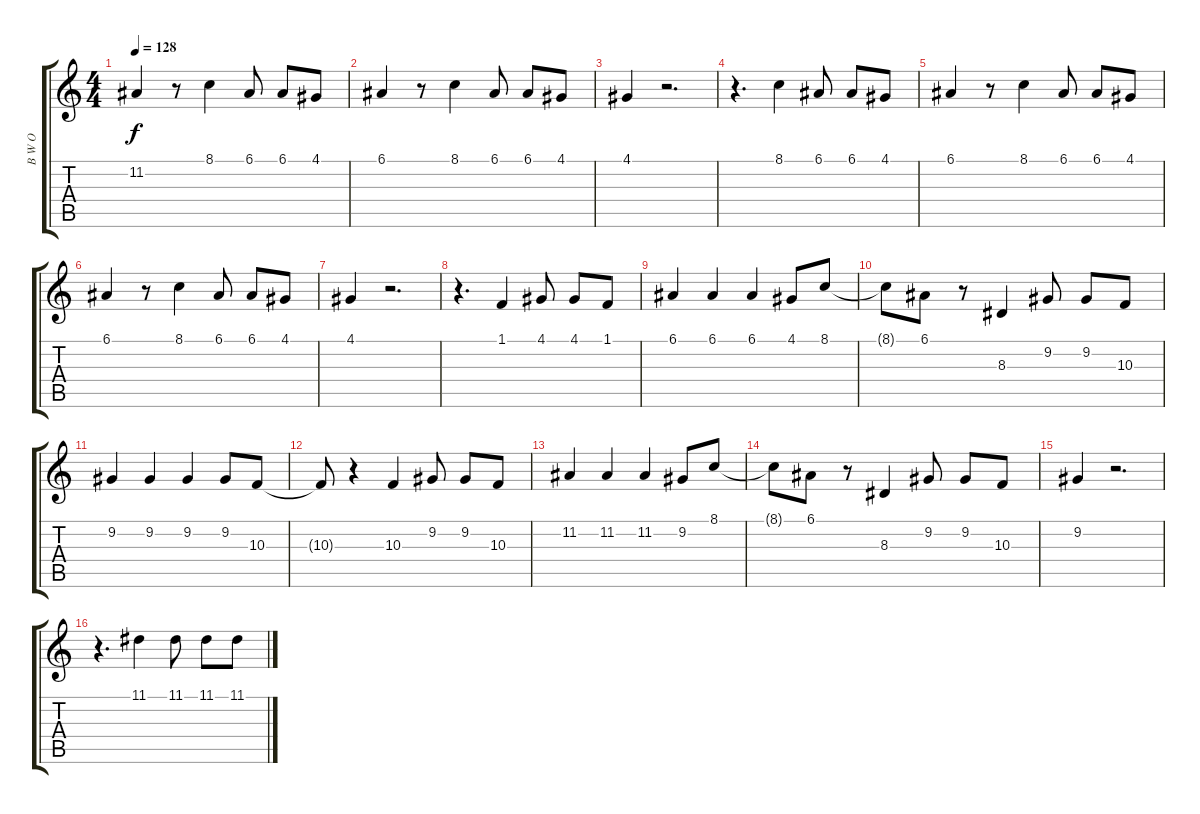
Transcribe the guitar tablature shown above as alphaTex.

\track ("B W O" "B W O") {instrument fx5brightness}
\staff {score tabs}
\tuning (E4 B3 G3 D3 A2 E2) {hide}
\ts (4 4)
\tempo 128
\clef g2
\ks c
11.2.4{dy f} r.8 8.1.4 6.1.8 6.1.8 4.1.8 |
6.1.4 r.8 8.1.4 6.1.8 6.1.8 4.1.8 |
4.1.4 r.2{d} |
r.4{d} 8.1.4 6.1.8 6.1.8 4.1.8 |
6.1.4 r.8 8.1.4 6.1.8 6.1.8 4.1.8 |
6.1.4 r.8 8.1.4 6.1.8 6.1.8 4.1.8 |
4.1.4 r.2{d} |
r.4{d} 1.1.4 4.1.8 4.1.8 1.1.8 |
6.1.4 6.1.4 6.1.4 4.1.8 8.1.8 |
8.1{t}.8 6.1.8 r.8 8.3.4 9.2.8 9.2.8 10.3.8 |
9.2.4 9.2.4 9.2.4 9.2.8 10.3.8 |
10.3{t}.8 r.4 10.3.4 9.2.8 9.2.8 10.3.8 |
11.2.4 11.2.4 11.2.4 9.2.8 8.1.8 |
8.1{t}.8 6.1.8 r.8 8.3.4 9.2.8 9.2.8 10.3.8 |
9.2.4 r.2{d} |
r.4{d} 11.1.4 11.1.8 11.1.8 11.1.8
